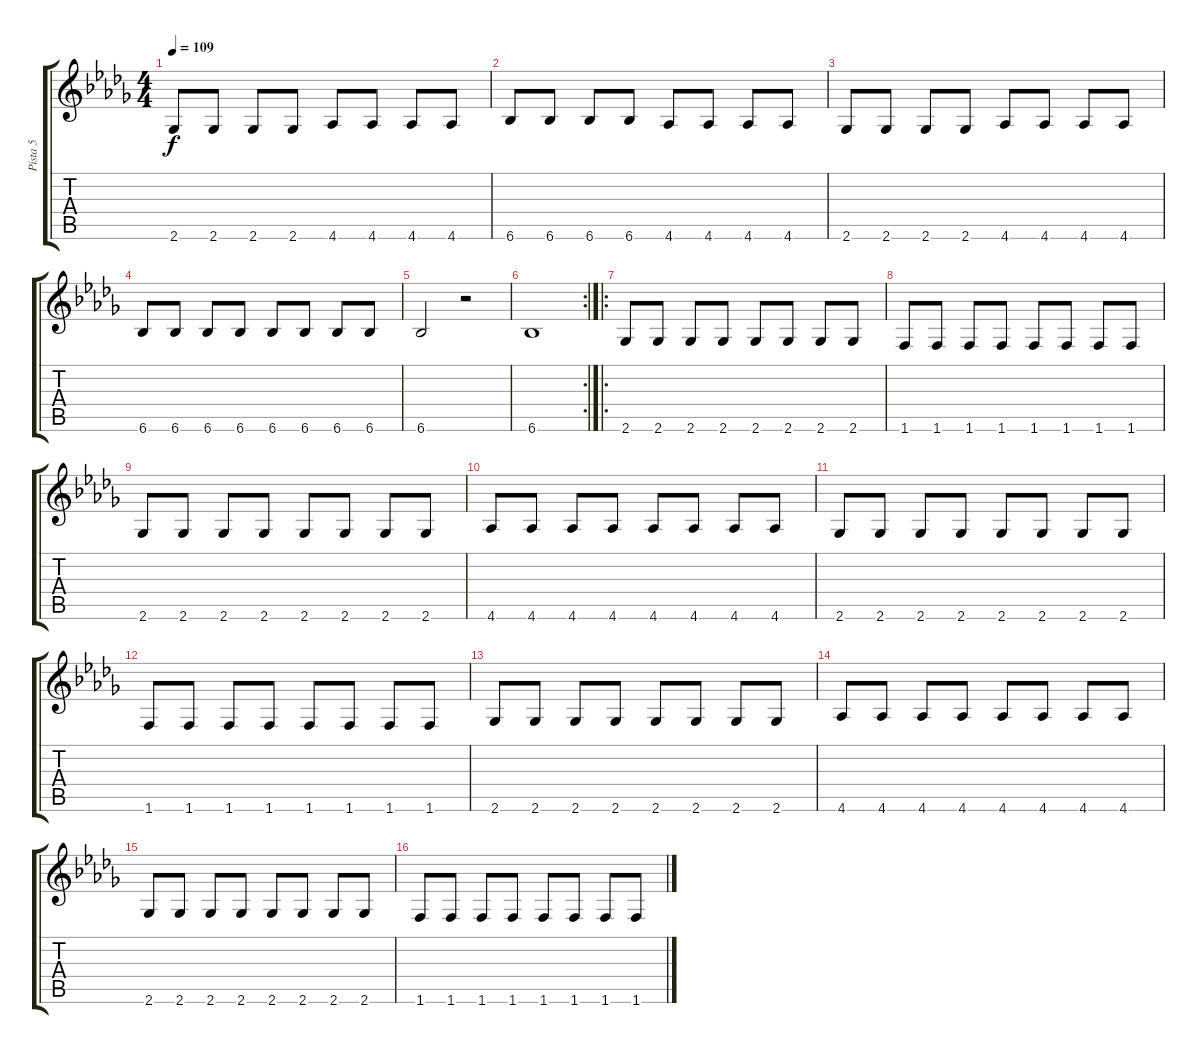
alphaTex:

\track ("Pista 5" "Pista 5") {instrument electricbassfinger}
\staff {score tabs}
\tuning (E4 B3 G3 D3 A2 E2) {hide}
\ts (4 4)
\tempo 109
\clef g2
\ks bbminor
2.6.8{dy f} 2.6.8 2.6.8 2.6.8 4.6.8 4.6.8 4.6.8 4.6.8 |
6.6.8 6.6.8 6.6.8 6.6.8 4.6.8 4.6.8 4.6.8 4.6.8 |
2.6.8 2.6.8 2.6.8 2.6.8 4.6.8 4.6.8 4.6.8 4.6.8 |
6.6.8 6.6.8 6.6.8 6.6.8 6.6.8 6.6.8 6.6.8 6.6.8 |
6.6.2 r.2 |
\rc 2
6.6.1 |
\ro
2.6.8 2.6.8 2.6.8 2.6.8 2.6.8 2.6.8 2.6.8 2.6.8 |
1.6.8 1.6.8 1.6.8 1.6.8 1.6.8 1.6.8 1.6.8 1.6.8 |
2.6.8 2.6.8 2.6.8 2.6.8 2.6.8 2.6.8 2.6.8 2.6.8 |
4.6.8 4.6.8 4.6.8 4.6.8 4.6.8 4.6.8 4.6.8 4.6.8 |
2.6.8 2.6.8 2.6.8 2.6.8 2.6.8 2.6.8 2.6.8 2.6.8 |
1.6.8 1.6.8 1.6.8 1.6.8 1.6.8 1.6.8 1.6.8 1.6.8 |
2.6.8 2.6.8 2.6.8 2.6.8 2.6.8 2.6.8 2.6.8 2.6.8 |
4.6.8 4.6.8 4.6.8 4.6.8 4.6.8 4.6.8 4.6.8 4.6.8 |
2.6.8 2.6.8 2.6.8 2.6.8 2.6.8 2.6.8 2.6.8 2.6.8 |
1.6.8 1.6.8 1.6.8 1.6.8 1.6.8 1.6.8 1.6.8 1.6.8
